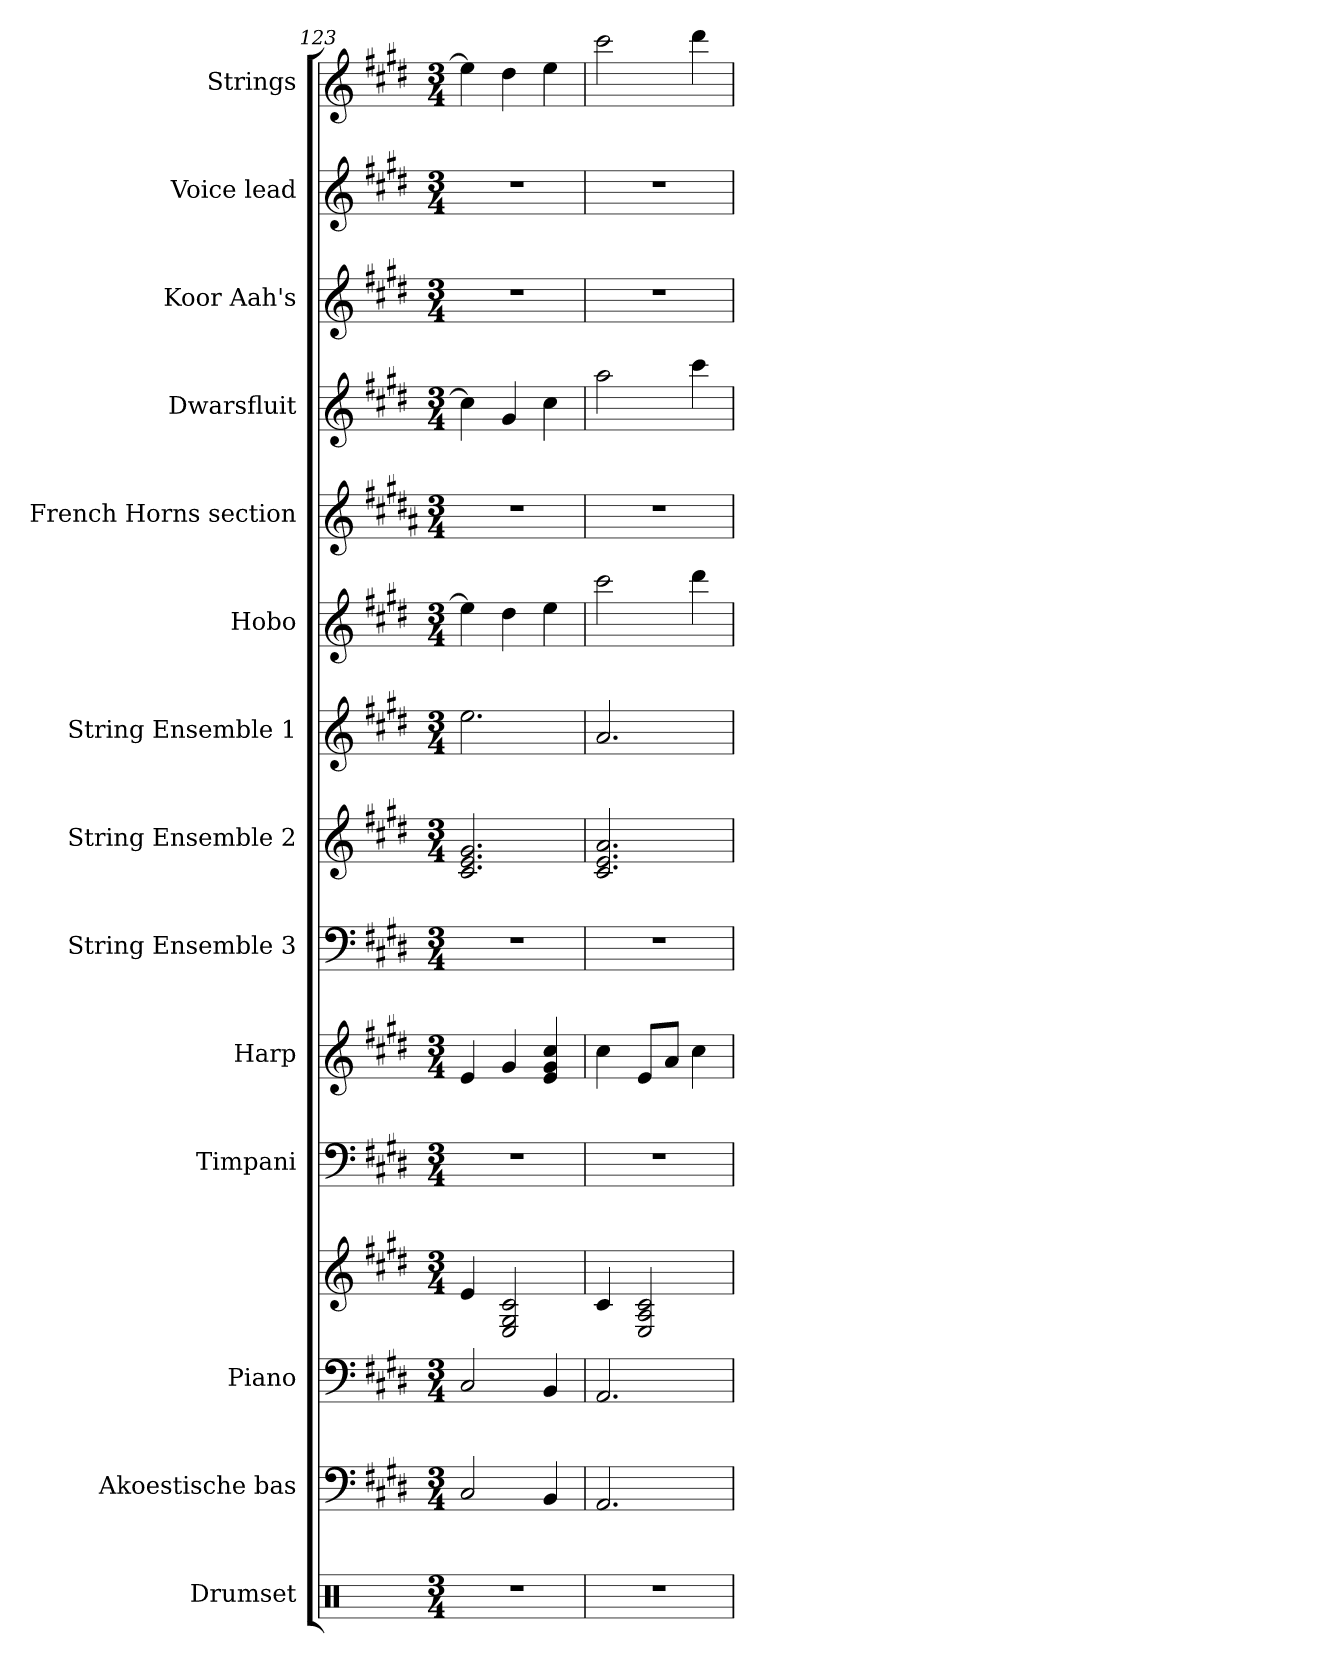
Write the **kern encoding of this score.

**kern	**kern	**kern	**kern	**kern	**kern	**kern	**kern	**kern	**kern	**kern	**kern	**kern	**kern	**kern
*part14	*part13	*part12	*part12	*part11	*part10	*part9	*part8	*part7	*part6	*part5	*part4	*part3	*part2	*part1
*staff15	*staff14	*staff13	*staff12	*staff11	*staff10	*staff9	*staff8	*staff7	*staff6	*staff5	*staff4	*staff3	*staff2	*staff1
*I"Drumset	*I"Akoestische bas	*I"Piano	*	*I"Timpani	*I"Harp	*I"String Ensemble 3	*I"String Ensemble 2	*I"String Ensemble 1	*I"Hobo	*I"French Horns section	*I"Dwarsfluit	*I"Koor Aah's	*I"Voice lead	*I"Strings
*I'D. set	*I'Bas	*I'Piano	*	*I'Timpani	*I'Harp	*I'String Ensemble 3	*I'String Ensemble 2	*I'String Ensemble 1	*I'Hobo	*I'French Horns section	*I'Dwarsfluit	*I'Koor Aah's	*I'Voice lead	*I'Strings
*clefX	*clefF4	*clefF4	*clefG2	*clefF4	*clefG2	*clefF4	*clefG2	*clefG2	*clefG2	*clefG2	*clefG2	*clefG2	*clefG2	*clefG2
*	*ITrd7c12	*	*	*	*	*	*	*	*	*ITrd4c7	*	*	*	*
*k[]	*k[f#c#g#d#]	*k[f#c#g#d#]	*k[f#c#g#d#]	*k[f#c#g#d#]	*k[f#c#g#d#]	*k[f#c#g#d#]	*k[f#c#g#d#]	*k[f#c#g#d#]	*k[f#c#g#d#]	*k[f#c#g#d#]	*k[f#c#g#d#]	*k[f#c#g#d#]	*k[f#c#g#d#]	*k[f#c#g#d#]
*M3/4	*M3/4	*M3/4	*M3/4	*M3/4	*M3/4	*M3/4	*M3/4	*M3/4	*M3/4	*M3/4	*M3/4	*M3/4	*M3/4	*M3/4
=123	=123	=123	=123	=123	=123	=123	=123	=123	=123	=123	=123	=123	=123	=123
2.r	2CC#/	2C#/	4e/	2.r	4e/	2.r	2.c#/ 2.e/ 2.g#/	2.ee\	4ee\]	2.r	4cc#\]	2.r	2.r	4ee\]
.	.	.	2E/ 2G#/ 2c#/	.	4g#/	.	.	.	4dd#\	.	4g#/	.	.	4dd#\
.	4BBB/	4BB/	.	.	4e/ 4g#/ 4cc#/	.	.	.	4ee\	.	4cc#\	.	.	4ee\
!!LO:PB:g=z
=124	=124	=124	=124	=124	=124	=124	=124	=124	=124	=124	=124	=124	=124	=124
2.r	2.AAA/	2.AA/	4c#/	2.r	4cc#\	2.r	2.c#/ 2.e/ 2.a/	2.a/	2ccc#\	2.r	2aa\	2.r	2.r	2ccc#\
.	.	.	2E/ 2A/ 2c#/	.	8e/L	.	.	.	.	.	.	.	.	.
.	.	.	.	.	8a/J	.	.	.	.	.	.	.	.	.
.	.	.	.	.	4cc#\	.	.	.	4ddd#\	.	4ccc#\	.	.	4ddd#\
=	=	=	=	=	=	=	=	=	=	=	=	=	=	=
*-	*-	*-	*-	*-	*-	*-	*-	*-	*-	*-	*-	*-	*-	*-
